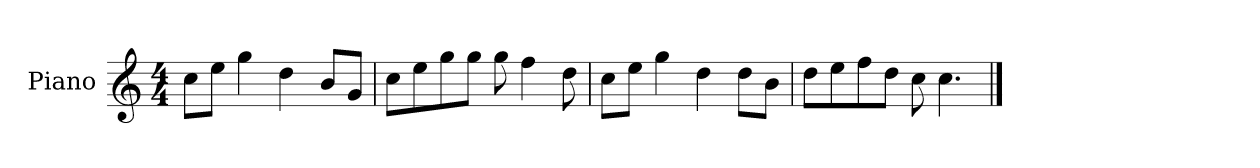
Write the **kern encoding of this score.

**kern
*part1
*staff1
*I"Piano
*I'P-no
*clefG2
*k[]
*M4/4
*MM90
=1
8cc\L
8ee\J
4gg\
4dd\
8b/L
8g/J
=2
8cc\L
8ee\
8gg\
8gg\J
8gg\
4ff\
8dd\
=3
8cc\L
8ee\J
4gg\
4dd\
8dd\L
8b\J
=4
8dd\L
8ee\
8ff\
8dd\J
8cc\
4.cc\
==
*-
